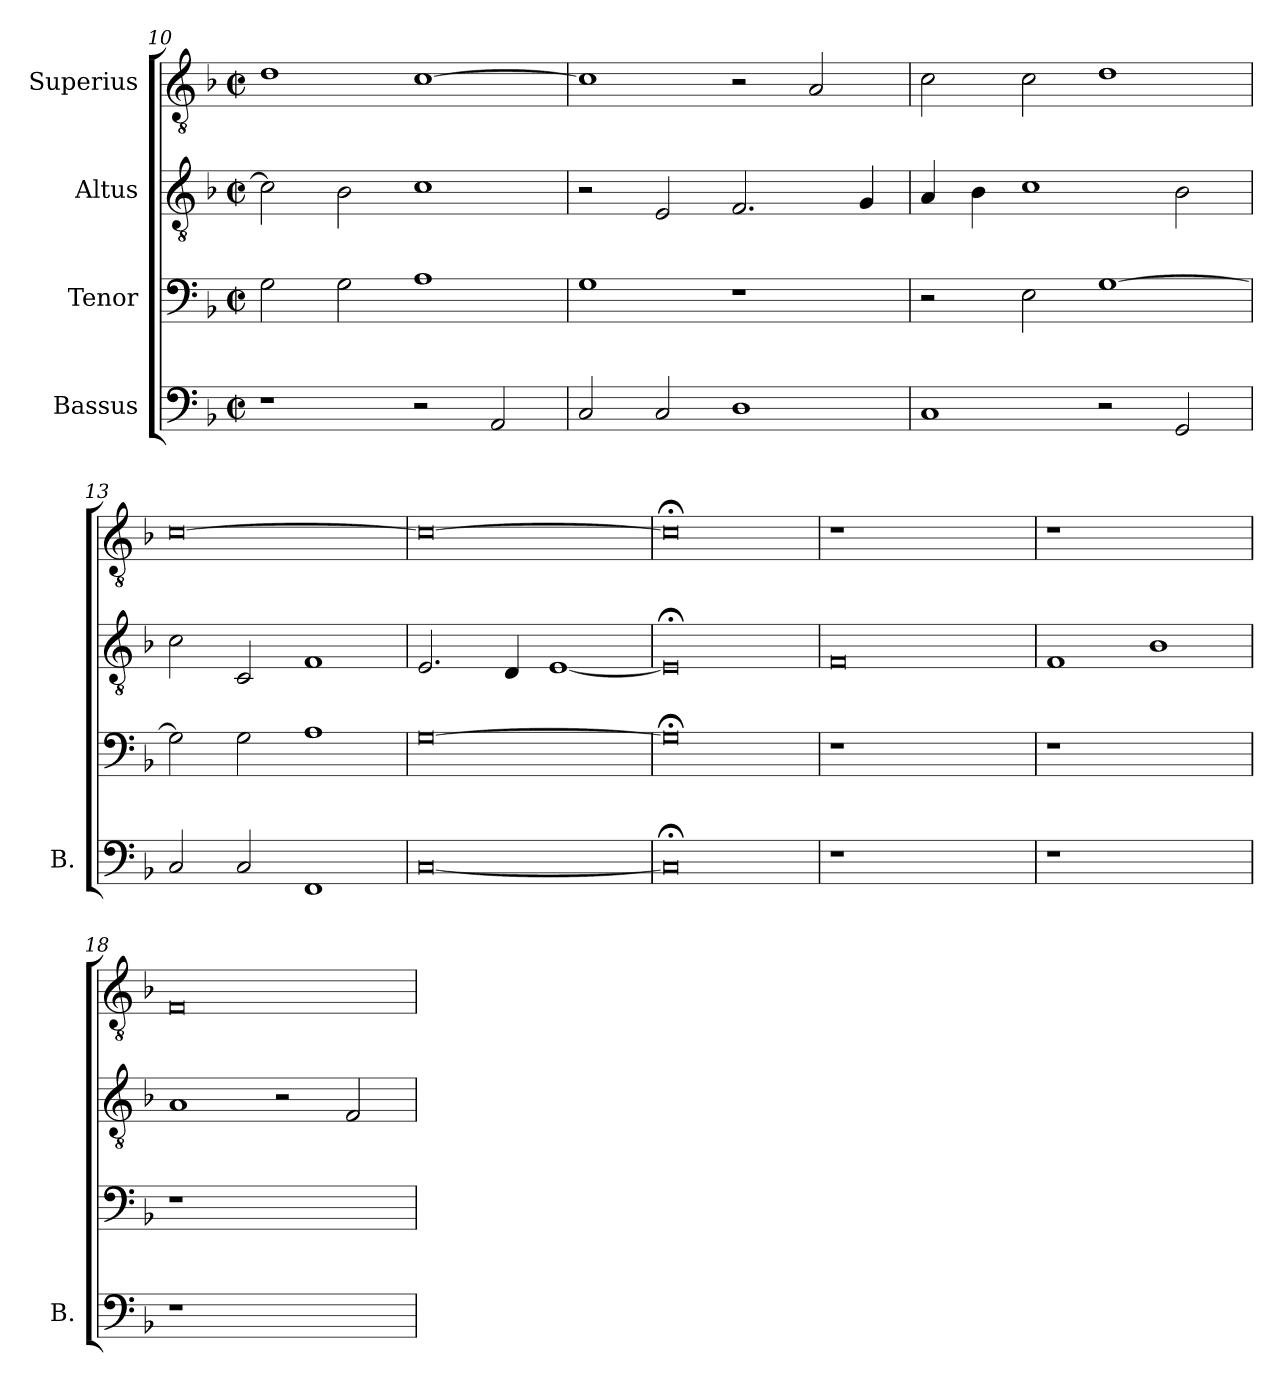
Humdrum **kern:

**kern	**kern	**kern	**kern
*part4	*part3	*part2	*part1
*staff4	*staff3	*staff2	*staff1
*I"Bassus	*I"Tenor	*I"Altus	*I"Superius
*I'B.	*	*	*
*clefF4	*clefF4	*clefGv2	*clefGv2
*	*	*ITrd7c12	*ITrd7c12
*k[b-]	*k[b-]	*k[b-]	*k[b-]
*F:	*F:	*F:	*F:
*M2/2	*M2/2	*M2/2	*M2/2
*met(c|)	*met(c|)	*met(c|)	*met(c|)
=10	=10	=10	=10
1r	2Gi\	2Ci\]	1Di
.	2Gi\	2BB-i\	.
2r	1Ai	1Ci	[>1Ci
2AAi/	.	.	.
!!LO:PB:g=z
=11	=11	=11	=11
2Ci/	1Gi	2r	1Ci]
2Ci/	.	2EEi/	.
1Di	1r	2.FFi/	2r
.	.	.	2AAi/
.	.	4GGi/	.
=12	=12	=12	=12
1Ci	2r	4AAi/	2Ci\
.	.	4BB-i\	.
.	2Ei\	1Ci	2Ci\
2r	[>1Gi	.	1Di
2GGi/	.	2BB-i\	.
=13	=13	=13	=13
2Ci/	2Gi\]	2Ci\	[>0Ci
2Ci/	2Gi\	2CCi/	.
1FFi	1Ai	1FFi	.
=14	=14	=14	=14
[<0Ci	[>0Gi	2.EEi/	0Ci_>
.	.	4DDi/	.
.	.	[<1EEi	.
=15	=15	=15	=15
0C;i]	0G;i]	0EE;i]	0C;i]
=16	=16	=16	=16
!LO:N:vis=1	!LO:N:vis=1	!	!LO:N:vis=1
1r	1r	0FFi	1r
1ryy	1ryy	.	1ryy
!!LO:LB:g=z
=17	=17	=17	=17
!LO:N:vis=1	!LO:N:vis=1	!	!LO:N:vis=1
1r	1r	1FFi	1r
1ryy	1ryy	1BB-i	1ryy
=18	=18	=18	=18
!LO:N:vis=1	!LO:N:vis=1	!	!
1r	1r	1AAi	0FFi
1ryy	1ryy	2r	.
.	.	2FFi/	.
=	=	=	=
*-	*-	*-	*-
